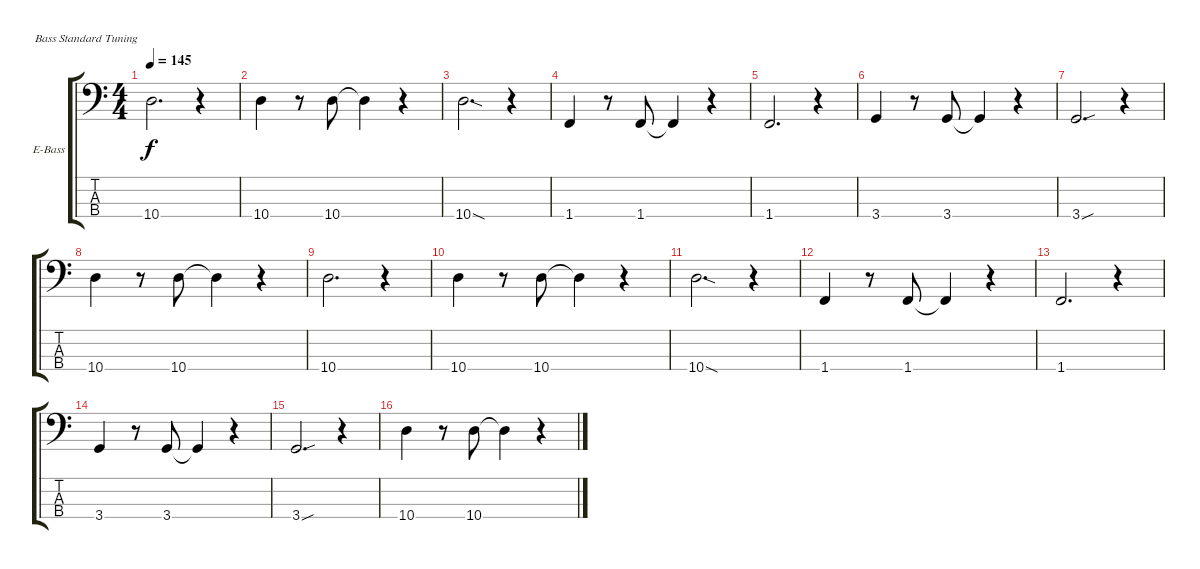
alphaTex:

\defaultSystemsLayout 4
\bracketExtendMode groupsimilarinstruments
\firstSystemTrackNameOrientation horizontal
\otherSystemsTrackNameOrientation horizontal
\track ("Electric Bass" "E-Bass") {instrument electricbassfinger}
\staff {score tabs}
\tuning (G2 D2 A1 E1)
\ts (4 4)
\tempo 145
\clef f4
\ks c
10.4.2{d dy f} r.4 |
10.4.4 r.8 10.4.8 10.4{t}.4 r.4 |
10.4{sod}.2{d} r.4 |
1.4.4 r.8 1.4.8 1.4{t}.4 r.4 |
1.4.2{d} r.4 |
3.4.4 r.8 3.4.8 3.4{t}.4 r.4 |
3.4{sou}.2{d} r.4 |
10.4.4 r.8 10.4.8 10.4{t}.4 r.4 |
10.4.2{d} r.4 |
10.4.4 r.8 10.4.8 10.4{t}.4 r.4 |
10.4{sod}.2{d} r.4 |
1.4.4 r.8 1.4.8 1.4{t}.4 r.4 |
1.4.2{d} r.4 |
3.4.4 r.8 3.4.8 3.4{t}.4 r.4 |
3.4{sou}.2{d} r.4 |
10.4.4 r.8 10.4.8 10.4{t}.4 r.4
